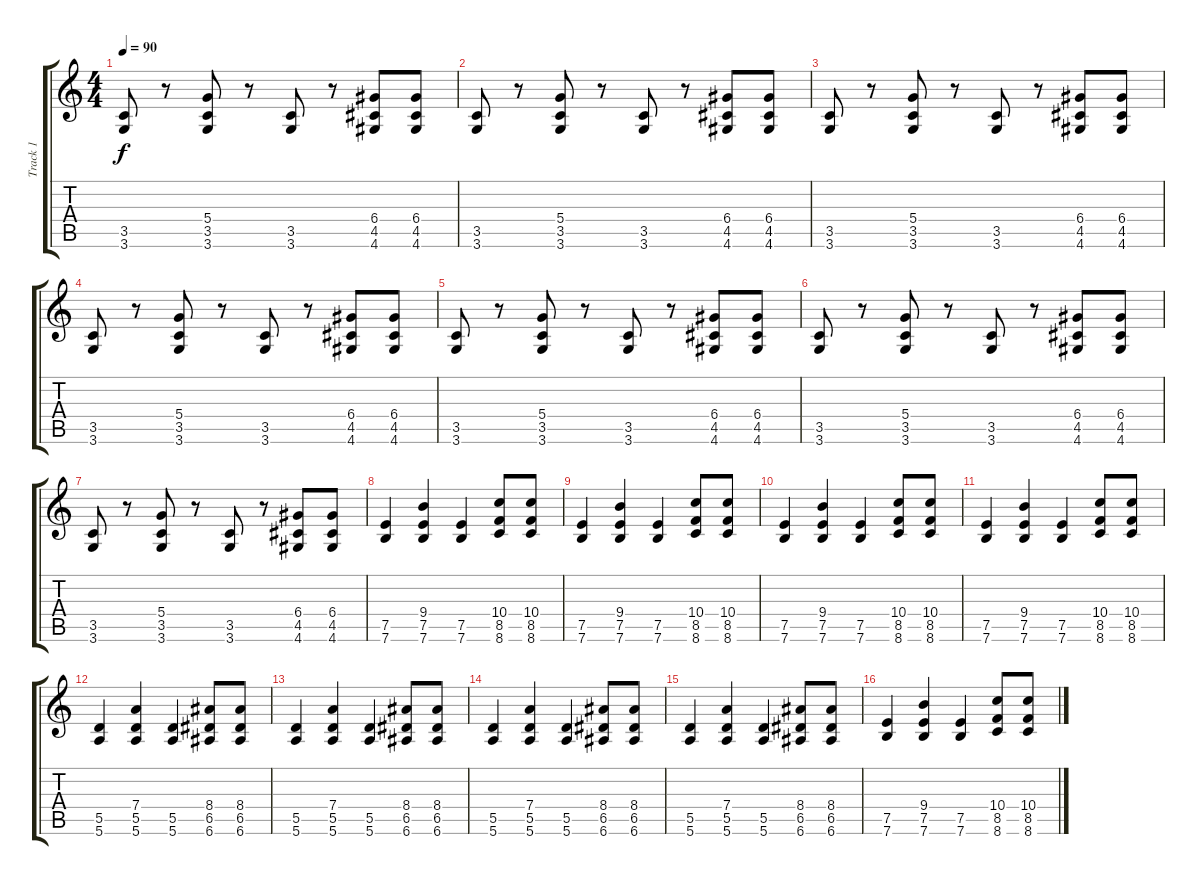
\track ("Track 1" "Track 1") {instrument distortionguitar}
\staff {score tabs}
\tuning (E4 B3 G3 D3 A2 E2) {hide}
\ts (4 4)
\tempo 90
\clef g2
\ks c
(3.5 3.6).8{dy f} r.8 (5.4 3.5 3.6).8 r.8 (3.5 3.6).8 r.8 (6.4 4.5 4.6).8 (6.4 4.5 4.6).8 |
(3.5 3.6).8 r.8 (5.4 3.5 3.6).8 r.8 (3.5 3.6).8 r.8 (6.4 4.5 4.6).8 (6.4 4.5 4.6).8 |
(3.5 3.6).8 r.8 (5.4 3.5 3.6).8 r.8 (3.5 3.6).8 r.8 (6.4 4.5 4.6).8 (6.4 4.5 4.6).8 |
(3.5 3.6).8 r.8 (5.4 3.5 3.6).8 r.8 (3.5 3.6).8 r.8 (6.4 4.5 4.6).8 (6.4 4.5 4.6).8 |
(3.5 3.6).8 r.8 (5.4 3.5 3.6).8 r.8 (3.5 3.6).8 r.8 (6.4 4.5 4.6).8 (6.4 4.5 4.6).8 |
(3.5 3.6).8 r.8 (5.4 3.5 3.6).8 r.8 (3.5 3.6).8 r.8 (6.4 4.5 4.6).8 (6.4 4.5 4.6).8 |
(3.5 3.6).8 r.8 (5.4 3.5 3.6).8 r.8 (3.5 3.6).8 r.8 (6.4 4.5 4.6).8 (6.4 4.5 4.6).8 |
(7.5 7.6).4 (9.4 7.5 7.6).4 (7.5 7.6).4 (10.4 8.5 8.6).8 (10.4 8.5 8.6).8 |
(7.5 7.6).4 (9.4 7.5 7.6).4 (7.5 7.6).4 (10.4 8.5 8.6).8 (10.4 8.5 8.6).8 |
(7.5 7.6).4 (9.4 7.5 7.6).4 (7.5 7.6).4 (10.4 8.5 8.6).8 (10.4 8.5 8.6).8 |
(7.5 7.6).4 (9.4 7.5 7.6).4 (7.5 7.6).4 (10.4 8.5 8.6).8 (10.4 8.5 8.6).8 |
(5.5 5.6).4 (7.4 5.5 5.6).4 (5.5 5.6).4 (8.4 6.5 6.6).8 (8.4 6.5 6.6).8 |
(5.5 5.6).4 (7.4 5.5 5.6).4 (5.5 5.6).4 (8.4 6.5 6.6).8 (8.4 6.5 6.6).8 |
(5.5 5.6).4 (7.4 5.5 5.6).4 (5.5 5.6).4 (8.4 6.5 6.6).8 (8.4 6.5 6.6).8 |
(5.5 5.6).4 (7.4 5.5 5.6).4 (5.5 5.6).4 (8.4 6.5 6.6).8 (8.4 6.5 6.6).8 |
(7.5 7.6).4 (9.4 7.5 7.6).4 (7.5 7.6).4 (10.4 8.5 8.6).8 (10.4 8.5 8.6).8
